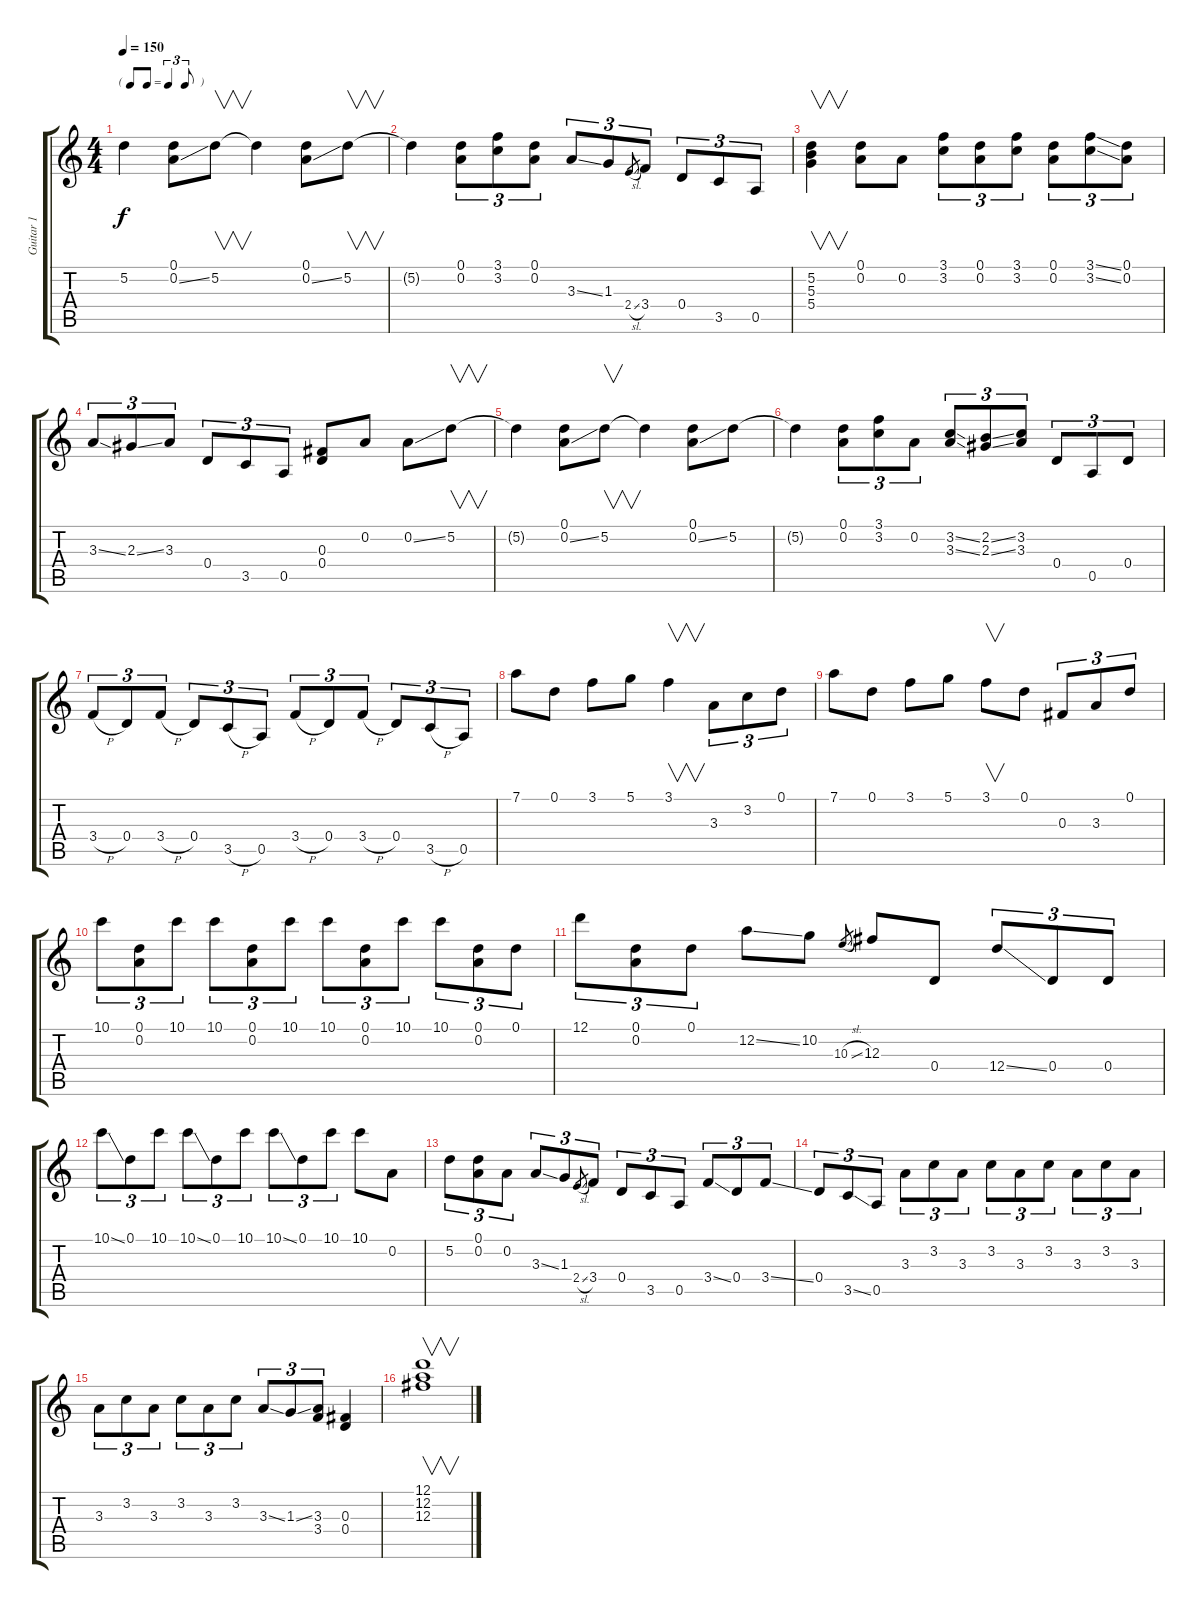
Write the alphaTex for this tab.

\track ("Guitar 1" "Guitar 1") {instrument electricguitarmuted}
\staff {score tabs}
\tuning (D4 A3 Gb3 D3 A2 D2) {hide}
\ts (4 4)
\tf triplet8th
\tempo 150
\clef g2
\ks c
5.2{t}.4{dy f} (0.1 0.2{ss}).8 5.2.8{v} 5.2{t}.4 (0.1 0.2{ss}).8 5.2.8{v} |
5.2{t}.4 (0.1 0.2).8{tu (3 2)} (3.1 3.2).8{tu (3 2)} (0.1 0.2).8{tu (3 2)} 3.3{ss}.8{tu (3 2)} 1.3.8{tu (3 2)} 2.4{sl}.8{gr} 3.4.8{tu (3 2)} 0.4.8{tu (3 2)} 3.5.8{tu (3 2)} 0.5.8{tu (3 2)} |
(5.2 5.3 5.4).4{v} (0.1 0.2).8 0.2.8 (3.1 3.2).8{tu (3 2)} (0.1 0.2).8{tu (3 2)} (3.1 3.2).8{tu (3 2)} (0.1 0.2).8{tu (3 2)} (3.1{ss} 3.2{ss}).8{tu (3 2)} (0.1 0.2).8{tu (3 2)} |
3.3{ss}.8{tu (3 2)} 2.3{ss}.8{tu (3 2)} 3.3.8{tu (3 2)} 0.4.8{tu (3 2)} 3.5.8{tu (3 2)} 0.5.8{tu (3 2)} (0.3 0.4).8 0.2.8 0.2{ss}.8 5.2.8{v} |
5.2{t}.4 (0.1 0.2{ss}).8 5.2.8{v} 5.2{t}.4 (0.1 0.2{ss}).8 5.2.8 |
5.2{t}.4 (0.1 0.2).8{tu (3 2)} (3.1 3.2).8{tu (3 2)} 0.2.8{tu (3 2)} (3.2{ss} 3.3{ss}).8{tu (3 2)} (2.2{ss} 2.3{ss}).8{tu (3 2)} (3.2 3.3).8{tu (3 2)} 0.4.8{tu (3 2)} 0.5.8{tu (3 2)} 0.4.8{tu (3 2)} |
3.4{h}.8{tu (3 2)} 0.4.8{tu (3 2)} 3.4{h}.8{tu (3 2)} 0.4.8{tu (3 2)} 3.5{h}.8{tu (3 2)} 0.5.8{tu (3 2)} 3.4{h}.8{tu (3 2)} 0.4.8{tu (3 2)} 3.4{h}.8{tu (3 2)} 0.4.8{tu (3 2)} 3.5{h}.8{tu (3 2)} 0.5.8{tu (3 2)} |
7.1.8 0.1.8 3.1.8 5.1.8 3.1.4{v} 3.3.8{tu (3 2)} 3.2.8{tu (3 2)} 0.1.8{tu (3 2)} |
7.1.8 0.1.8 3.1.8 5.1.8 3.1.8{v} 0.1.8 0.3.8{tu (3 2)} 3.3.8{tu (3 2)} 0.1.8{tu (3 2)} |
10.1.8{tu (3 2)} (0.1 0.2).8{tu (3 2)} 10.1.8{tu (3 2)} 10.1.8{tu (3 2)} (0.1 0.2).8{tu (3 2)} 10.1.8{tu (3 2)} 10.1.8{tu (3 2)} (0.1 0.2).8{tu (3 2)} 10.1.8{tu (3 2)} 10.1.8{tu (3 2)} (0.1 0.2).8{tu (3 2)} 0.1.8{tu (3 2)} |
12.1.8{tu (3 2)} (0.1 0.2).8{tu (3 2)} 0.1.8{tu (3 2)} 12.2{ss}.8 10.2.8 10.3{sl}.8{gr} 12.3.8 0.4.8 12.4{ss}.8{tu (3 2)} 0.4.8{tu (3 2)} 0.4.8{tu (3 2)} |
10.1{ss}.8{tu (3 2)} 0.1.8{tu (3 2)} 10.1.8{tu (3 2)} 10.1{ss}.8{tu (3 2)} 0.1.8{tu (3 2)} 10.1.8{tu (3 2)} 10.1{ss}.8{tu (3 2)} 0.1.8{tu (3 2)} 10.1.8{tu (3 2)} 10.1.8 0.2.8 |
5.2.8{tu (3 2)} (0.1 0.2).8{tu (3 2)} 0.2.8{tu (3 2)} 3.3{ss}.8{tu (3 2)} 1.3.8{tu (3 2)} 2.4{sl}.8{gr} 3.4.8{tu (3 2)} 0.4.8{tu (3 2)} 3.5.8{tu (3 2)} 0.5.8{tu (3 2)} 3.4{ss}.8{tu (3 2)} 0.4.8{tu (3 2)} 3.4{ss}.8{tu (3 2)} |
0.4.8{tu (3 2)} 3.5{ss}.8{tu (3 2)} 0.5.8{tu (3 2)} 3.3.8{tu (3 2)} 3.2.8{tu (3 2)} 3.3.8{tu (3 2)} 3.2.8{tu (3 2)} 3.3.8{tu (3 2)} 3.2.8{tu (3 2)} 3.3.8{tu (3 2)} 3.2.8{tu (3 2)} 3.3.8{tu (3 2)} |
3.3.8{tu (3 2)} 3.2.8{tu (3 2)} 3.3.8{tu (3 2)} 3.2.8{tu (3 2)} 3.3.8{tu (3 2)} 3.2.8{tu (3 2)} 3.3{ss}.8{tu (3 2)} 1.3{ss}.8{tu (3 2)} (3.3 3.4).8{tu (3 2)} (0.3 0.4).4 |
(12.1 12.2 12.3).1{v}
